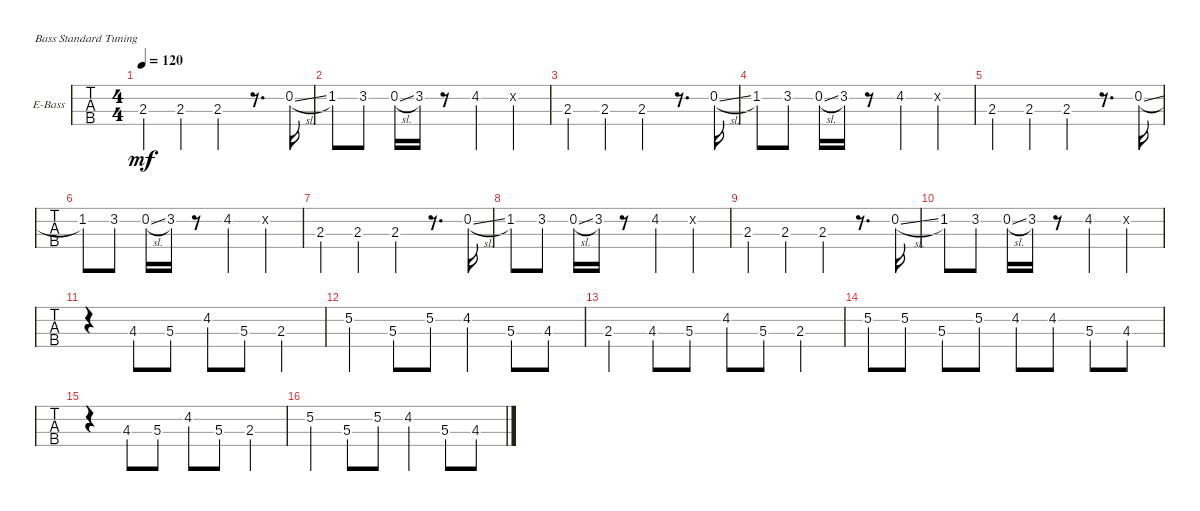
\defaultSystemsLayout 4
\bracketExtendMode groupsimilarinstruments
\firstSystemTrackNameOrientation horizontal
\otherSystemsTrackNameOrientation horizontal
\track ("Electric Bass" "E-Bass") {instrument electricbassfinger}
\staff {tabs}
\tuning (G2 D2 A1 E1)
\ts (4 4)
\tempo 120
\clef f4
\ks c
2.3.4{dy mf instrument electricbassfinger} 2.3.4 2.3.4 r.8{d} 0.2{sl}.16 |
1.2.8 3.2.8 0.2{sl}.16 3.2.16 r.8 4.2.4 0.2{x}.4 |
2.3.4 2.3.4 2.3.4 r.8{d} 0.2{sl}.16 |
1.2.8 3.2.8 0.2{sl}.16 3.2.16 r.8 4.2.4 0.2{x}.4 |
2.3.4 2.3.4 2.3.4 r.8{d} 0.2{sl}.16 |
1.2.8 3.2.8 0.2{sl}.16 3.2.16 r.8 4.2.4 0.2{x}.4 |
2.3.4 2.3.4 2.3.4 r.8{d} 0.2{sl}.16 |
1.2.8 3.2.8 0.2{sl}.16 3.2.16 r.8 4.2.4 0.2{x}.4 |
2.3.4 2.3.4 2.3.4 r.8{d} 0.2{sl}.16 |
1.2.8 3.2.8 0.2{sl}.16 3.2.16 r.8 4.2.4 0.2{x}.4 |
r.4 4.3.8 5.3.8 4.2.8 5.3.8 2.3.4 |
5.2.4 5.3.8 5.2.8 4.2.4 5.3.8 4.3.8 |
2.3.4 4.3.8 5.3.8 4.2.8 5.3.8 2.3.4 |
5.2.8 5.2.8 5.3.8 5.2.8 4.2.8 4.2.8 5.3.8 4.3.8 |
r.4 4.3.8 5.3.8 4.2.8 5.3.8 2.3.4 |
5.2.4 5.3.8 5.2.8 4.2.4 5.3.8 4.3.8
